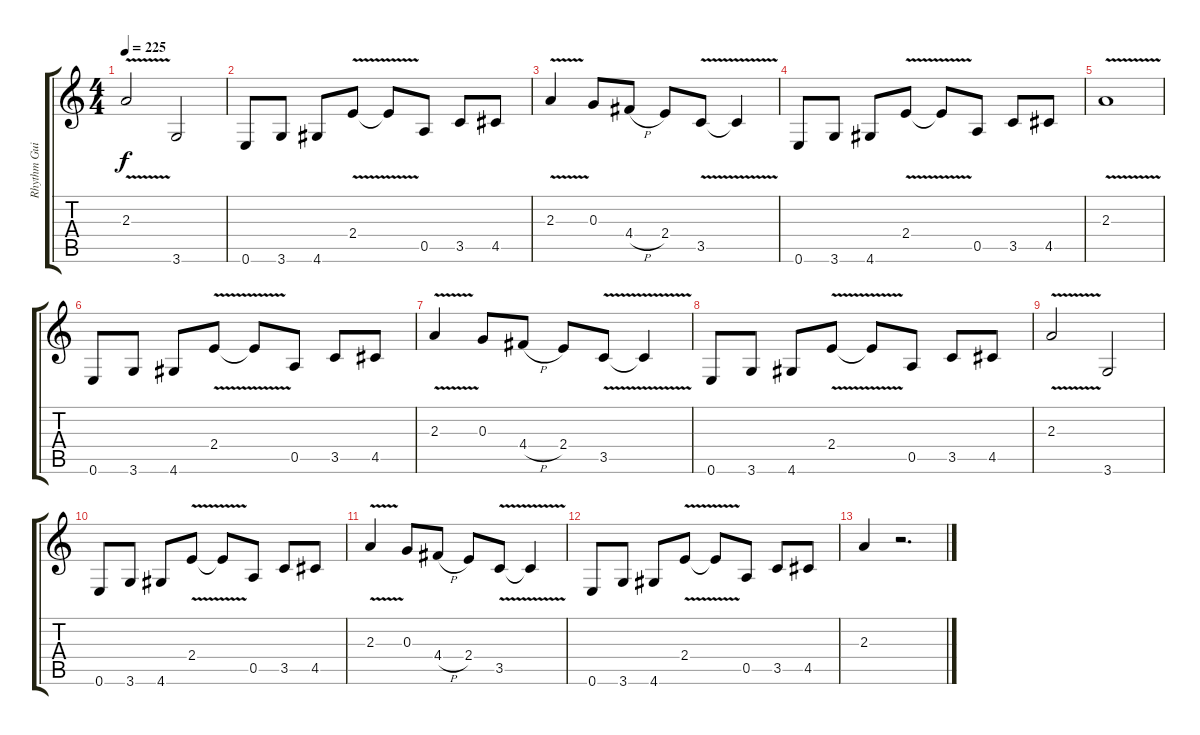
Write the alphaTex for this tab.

\track ("Rhythm Guitar 1" "Rhythm Gui") {instrument distortionguitar}
\staff {score tabs}
\tuning (E4 B3 G3 D3 A2 E2) {hide}
\ts (4 4)
\tempo 225
\clef g2
\ks c
2.3{v}.2{dy f} 3.6.2 |
0.6.8 3.6.8 4.6.8 2.4{v}.8 2.4{t}.8 0.5.8 3.5.8 4.5.8 |
2.3{v}.4 0.3.8 4.4{h}.8 2.4.8 3.5{v}.8 3.5{t}.4 |
0.6.8 3.6.8 4.6.8 2.4{v}.8 2.4{t}.8 0.5.8 3.5.8 4.5.8 |
2.3{v}.1 |
0.6.8 3.6.8 4.6.8 2.4{v}.8 2.4{t}.8 0.5.8 3.5.8 4.5.8 |
2.3{v}.4 0.3.8 4.4{h}.8 2.4.8 3.5{v}.8 3.5{t}.4 |
0.6.8 3.6.8 4.6.8 2.4{v}.8 2.4{t}.8 0.5.8 3.5.8 4.5.8 |
2.3{v}.2 3.6.2 |
0.6.8 3.6.8 4.6.8 2.4{v}.8 2.4{t}.8 0.5.8 3.5.8 4.5.8 |
2.3{v}.4 0.3.8 4.4{h}.8 2.4.8 3.5{v}.8 3.5{t}.4 |
0.6.8 3.6.8 4.6.8 2.4{v}.8 2.4{t}.8 0.5.8 3.5.8 4.5.8 |
2.3.4 r.2{d}
